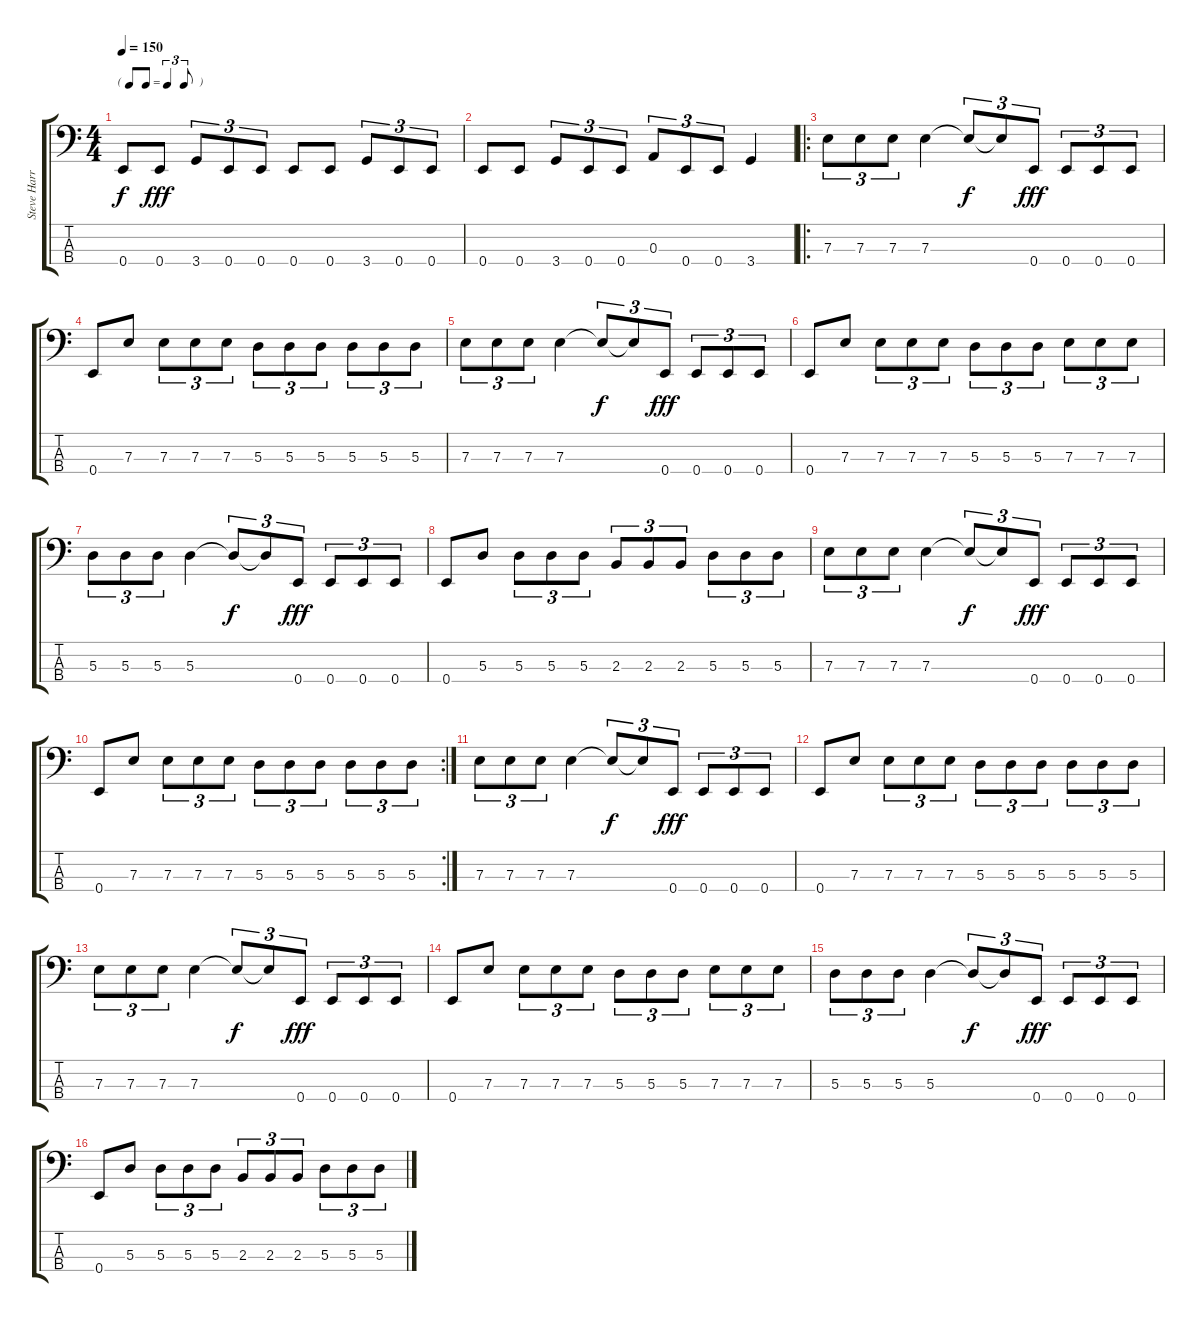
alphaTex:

\track ("Steve Harris" "Steve Harr") {instrument electricbassfinger}
\staff {score tabs}
\tuning (G2 D2 A1 E1) {hide}
\ts (4 4)
\tf triplet8th
\tempo 150
\clef f4
\ks c
0.4{t}.8{dy f} 0.4.8{dy fff} 3.4.8{tu (3 2)} 0.4.8{tu (3 2)} 0.4.8{tu (3 2)} 0.4.8 0.4.8 3.4.8{tu (3 2)} 0.4.8{tu (3 2)} 0.4.8{tu (3 2)} |
0.4.8 0.4.8 3.4.8{tu (3 2)} 0.4.8{tu (3 2)} 0.4.8{tu (3 2)} 0.3.8{tu (3 2)} 0.4.8{tu (3 2)} 0.4.8{tu (3 2)} 3.4.4 |
\ro
7.3.8{tu (3 2)} 7.3.8{tu (3 2)} 7.3.8{tu (3 2)} 7.3.4 7.3{t}.8{tu (3 2) dy f} 7.3{t}.8{tu (3 2)} 0.4.8{tu (3 2) dy fff} 0.4.8{tu (3 2)} 0.4.8{tu (3 2)} 0.4.8{tu (3 2)} |
0.4.8 7.3.8 7.3.8{tu (3 2)} 7.3.8{tu (3 2)} 7.3.8{tu (3 2)} 5.3.8{tu (3 2)} 5.3.8{tu (3 2)} 5.3.8{tu (3 2)} 5.3.8{tu (3 2)} 5.3.8{tu (3 2)} 5.3.8{tu (3 2)} |
7.3.8{tu (3 2)} 7.3.8{tu (3 2)} 7.3.8{tu (3 2)} 7.3.4 7.3{t}.8{tu (3 2) dy f} 7.3{t}.8{tu (3 2)} 0.4.8{tu (3 2) dy fff} 0.4.8{tu (3 2)} 0.4.8{tu (3 2)} 0.4.8{tu (3 2)} |
0.4.8 7.3.8 7.3.8{tu (3 2)} 7.3.8{tu (3 2)} 7.3.8{tu (3 2)} 5.3.8{tu (3 2)} 5.3.8{tu (3 2)} 5.3.8{tu (3 2)} 7.3.8{tu (3 2)} 7.3.8{tu (3 2)} 7.3.8{tu (3 2)} |
5.3.8{tu (3 2)} 5.3.8{tu (3 2)} 5.3.8{tu (3 2)} 5.3.4 5.3{t}.8{tu (3 2) dy f} 5.3{t}.8{tu (3 2)} 0.4.8{tu (3 2) dy fff} 0.4.8{tu (3 2)} 0.4.8{tu (3 2)} 0.4.8{tu (3 2)} |
0.4.8 5.3.8 5.3.8{tu (3 2)} 5.3.8{tu (3 2)} 5.3.8{tu (3 2)} 2.3.8{tu (3 2)} 2.3.8{tu (3 2)} 2.3.8{tu (3 2)} 5.3.8{tu (3 2)} 5.3.8{tu (3 2)} 5.3.8{tu (3 2)} |
7.3.8{tu (3 2)} 7.3.8{tu (3 2)} 7.3.8{tu (3 2)} 7.3.4 7.3{t}.8{tu (3 2) dy f} 7.3{t}.8{tu (3 2)} 0.4.8{tu (3 2) dy fff} 0.4.8{tu (3 2)} 0.4.8{tu (3 2)} 0.4.8{tu (3 2)} |
\rc 2
0.4.8 7.3.8 7.3.8{tu (3 2)} 7.3.8{tu (3 2)} 7.3.8{tu (3 2)} 5.3.8{tu (3 2)} 5.3.8{tu (3 2)} 5.3.8{tu (3 2)} 5.3.8{tu (3 2)} 5.3.8{tu (3 2)} 5.3.8{tu (3 2)} |
7.3.8{tu (3 2)} 7.3.8{tu (3 2)} 7.3.8{tu (3 2)} 7.3.4 7.3{t}.8{tu (3 2) dy f} 7.3{t}.8{tu (3 2)} 0.4.8{tu (3 2) dy fff} 0.4.8{tu (3 2)} 0.4.8{tu (3 2)} 0.4.8{tu (3 2)} |
0.4.8 7.3.8 7.3.8{tu (3 2)} 7.3.8{tu (3 2)} 7.3.8{tu (3 2)} 5.3.8{tu (3 2)} 5.3.8{tu (3 2)} 5.3.8{tu (3 2)} 5.3.8{tu (3 2)} 5.3.8{tu (3 2)} 5.3.8{tu (3 2)} |
7.3.8{tu (3 2)} 7.3.8{tu (3 2)} 7.3.8{tu (3 2)} 7.3.4 7.3{t}.8{tu (3 2) dy f} 7.3{t}.8{tu (3 2)} 0.4.8{tu (3 2) dy fff} 0.4.8{tu (3 2)} 0.4.8{tu (3 2)} 0.4.8{tu (3 2)} |
0.4.8 7.3.8 7.3.8{tu (3 2)} 7.3.8{tu (3 2)} 7.3.8{tu (3 2)} 5.3.8{tu (3 2)} 5.3.8{tu (3 2)} 5.3.8{tu (3 2)} 7.3.8{tu (3 2)} 7.3.8{tu (3 2)} 7.3.8{tu (3 2)} |
5.3.8{tu (3 2)} 5.3.8{tu (3 2)} 5.3.8{tu (3 2)} 5.3.4 5.3{t}.8{tu (3 2) dy f} 5.3{t}.8{tu (3 2)} 0.4.8{tu (3 2) dy fff} 0.4.8{tu (3 2)} 0.4.8{tu (3 2)} 0.4.8{tu (3 2)} |
0.4.8 5.3.8 5.3.8{tu (3 2)} 5.3.8{tu (3 2)} 5.3.8{tu (3 2)} 2.3.8{tu (3 2)} 2.3.8{tu (3 2)} 2.3.8{tu (3 2)} 5.3.8{tu (3 2)} 5.3.8{tu (3 2)} 5.3.8{tu (3 2)}
